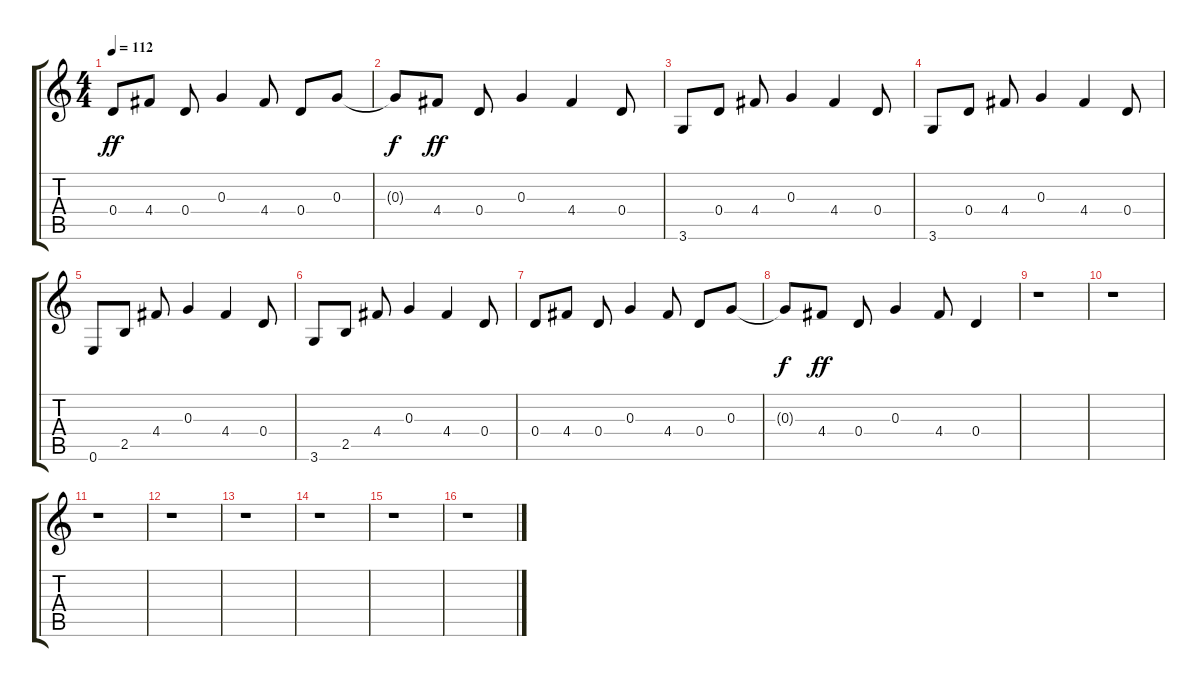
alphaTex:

\track "" {instrument electricguitarclean}
\staff {score tabs}
\tuning (E4 B3 G3 D3 A2 E2) {hide}
\ts (4 4)
\tempo 112
\clef g2
\ks c
0.4.8{dy ff} 4.4.8 0.4.8 0.3.4 4.4.8 0.4.8 0.3.8 |
0.3{t}.8{dy f} 4.4.8{dy ff} 0.4.8 0.3.4 4.4.4 0.4.8 |
3.6.8 0.4.8 4.4.8 0.3.4 4.4.4 0.4.8 |
3.6.8 0.4.8 4.4.8 0.3.4 4.4.4 0.4.8 |
0.6.8 2.5.8 4.4.8 0.3.4 4.4.4 0.4.8 |
3.6.8 2.5.8 4.4.8 0.3.4 4.4.4 0.4.8 |
0.4.8 4.4.8 0.4.8 0.3.4 4.4.8 0.4.8 0.3.8 |
0.3{t}.8{dy f} 4.4.8{dy ff} 0.4.8 0.3.4 4.4.8 0.4.4 |
r.1 |
r.1 |
r.1 |
r.1 |
r.1 |
r.1 |
r.1 |
r.1
